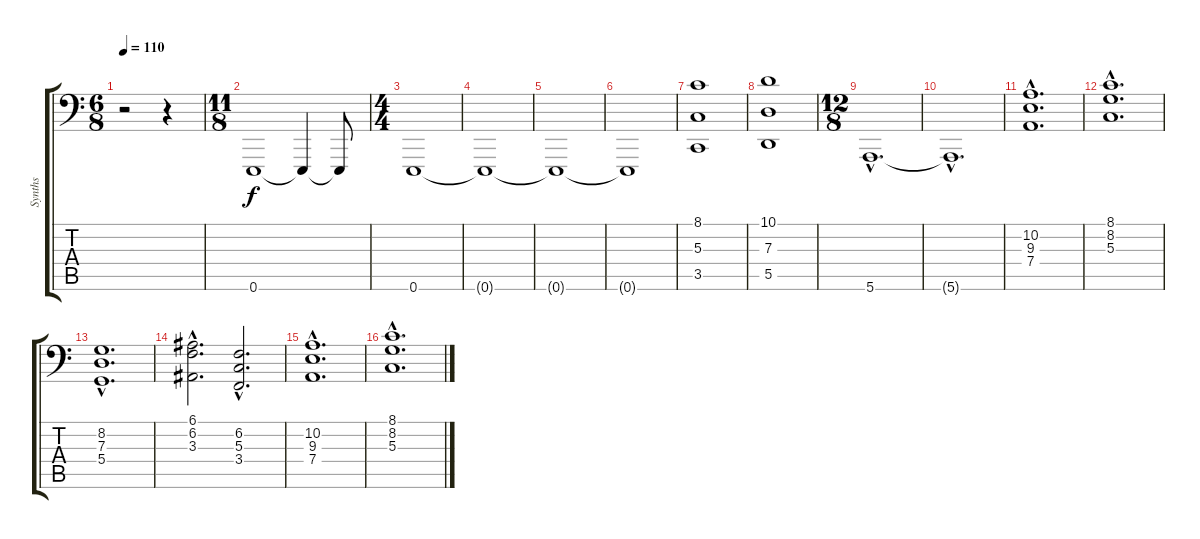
\track ("Synths" "Synths") {instrument synthstrings1}
\staff {score tabs}
\tuning (E3 B2 G2 D2 A1 E1) {hide}
\ts (6 8)
\tempo 110
\clef f4
\ks c
r.2{dy ff} r.4 |
\ts (11 8)
0.6.1{dy f} 0.6{t}.4 0.6{t}.8 |
\ts (4 4)
0.6.1 |
0.6{t}.1 |
0.6{t}.1 |
0.6{t}.1 |
(8.1 5.3 3.5).1 |
(10.1 7.3 5.5).1 |
\ts (12 8)
5.6{hac}.1{d} |
5.6{hac t}.1{d} |
(10.2{hac} 9.3{hac} 7.4{hac}).1{d volume 10 instrument synthstrings1} |
(8.1{hac} 8.2{hac} 5.3{hac}).1{d} |
(8.2{hac} 7.3{hac} 5.4{hac}).1{d} |
(6.1{hac} 6.2{hac} 3.3{hac}).2{d} (6.2{hac} 5.3{hac} 3.4{hac}).2{d} |
(10.2{hac} 9.3{hac} 7.4{hac}).1{d volume 10 instrument synthstrings1} |
(8.1{hac} 8.2{hac} 5.3{hac}).1{d}
